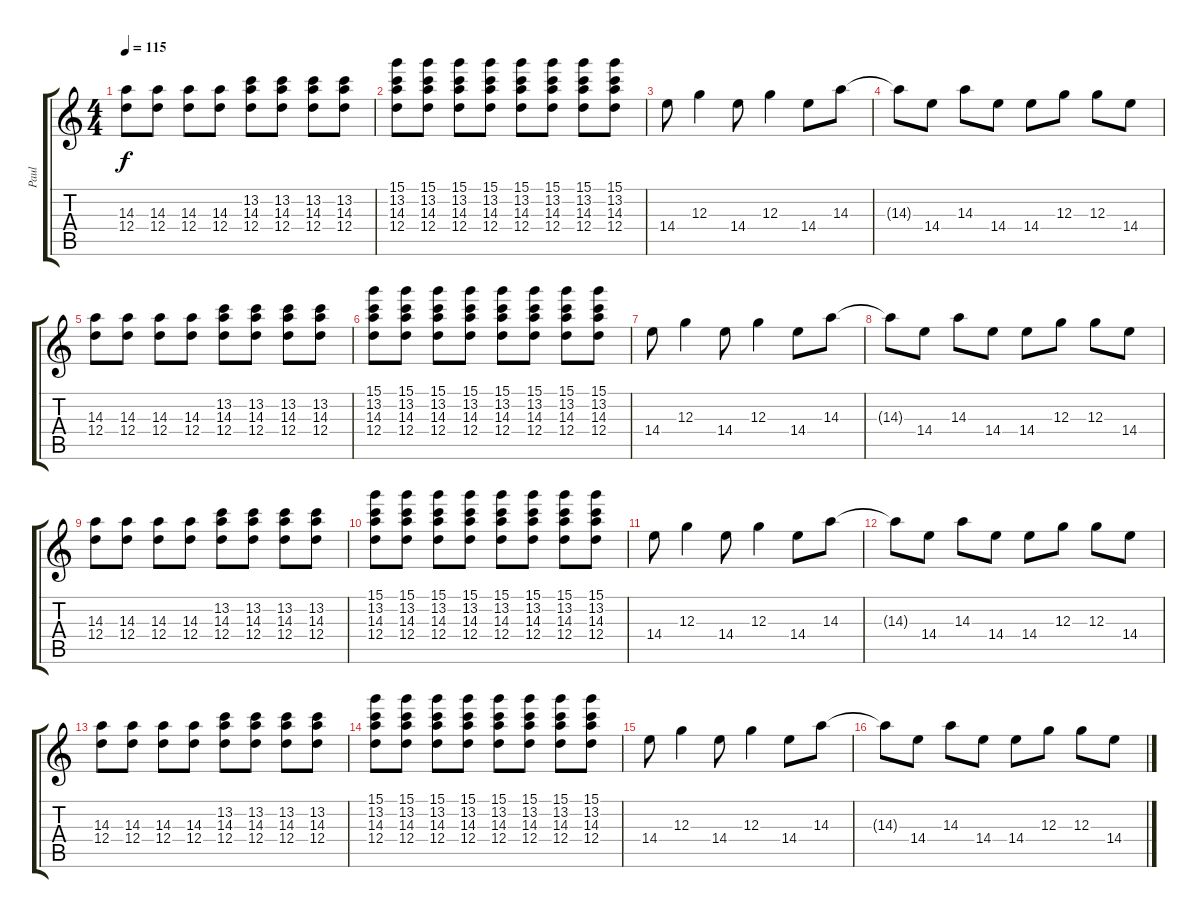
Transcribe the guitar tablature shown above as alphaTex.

\track ("Paul" "Paul") {instrument overdrivenguitar}
\staff {score tabs}
\tuning (E4 B3 G3 D3 A2 E2) {hide}
\ts (4 4)
\tempo 115
\clef g2
\ks c
(14.3 12.4).8{dy f} (14.3 12.4).8 (14.3 12.4).8 (14.3 12.4).8 (13.2 14.3 12.4).8 (13.2 14.3 12.4).8 (13.2 14.3 12.4).8 (13.2 14.3 12.4).8 |
(15.1 13.2 14.3 12.4).8 (15.1 13.2 14.3 12.4).8 (15.1 13.2 14.3 12.4).8 (15.1 13.2 14.3 12.4).8 (15.1 13.2 14.3 12.4).8 (15.1 13.2 14.3 12.4).8 (15.1 13.2 14.3 12.4).8 (15.1 13.2 14.3 12.4).8 |
14.4.8 12.3.4 14.4.8 12.3.4 14.4.8 14.3.8 |
14.3{t}.8 14.4.8 14.3.8 14.4.8 14.4.8 12.3.8 12.3.8 14.4.8 |
(14.3 12.4).8 (14.3 12.4).8 (14.3 12.4).8 (14.3 12.4).8 (13.2 14.3 12.4).8 (13.2 14.3 12.4).8 (13.2 14.3 12.4).8 (13.2 14.3 12.4).8 |
(15.1 13.2 14.3 12.4).8 (15.1 13.2 14.3 12.4).8 (15.1 13.2 14.3 12.4).8 (15.1 13.2 14.3 12.4).8 (15.1 13.2 14.3 12.4).8 (15.1 13.2 14.3 12.4).8 (15.1 13.2 14.3 12.4).8 (15.1 13.2 14.3 12.4).8 |
14.4.8 12.3.4 14.4.8 12.3.4 14.4.8 14.3.8 |
14.3{t}.8 14.4.8 14.3.8 14.4.8 14.4.8 12.3.8 12.3.8 14.4.8 |
(14.3 12.4).8 (14.3 12.4).8 (14.3 12.4).8 (14.3 12.4).8 (13.2 14.3 12.4).8 (13.2 14.3 12.4).8 (13.2 14.3 12.4).8 (13.2 14.3 12.4).8 |
(15.1 13.2 14.3 12.4).8 (15.1 13.2 14.3 12.4).8 (15.1 13.2 14.3 12.4).8 (15.1 13.2 14.3 12.4).8 (15.1 13.2 14.3 12.4).8 (15.1 13.2 14.3 12.4).8 (15.1 13.2 14.3 12.4).8 (15.1 13.2 14.3 12.4).8 |
14.4.8 12.3.4 14.4.8 12.3.4 14.4.8 14.3.8 |
14.3{t}.8 14.4.8 14.3.8 14.4.8 14.4.8 12.3.8 12.3.8 14.4.8 |
(14.3 12.4).8 (14.3 12.4).8 (14.3 12.4).8 (14.3 12.4).8 (13.2 14.3 12.4).8 (13.2 14.3 12.4).8 (13.2 14.3 12.4).8 (13.2 14.3 12.4).8 |
(15.1 13.2 14.3 12.4).8 (15.1 13.2 14.3 12.4).8 (15.1 13.2 14.3 12.4).8 (15.1 13.2 14.3 12.4).8 (15.1 13.2 14.3 12.4).8 (15.1 13.2 14.3 12.4).8 (15.1 13.2 14.3 12.4).8 (15.1 13.2 14.3 12.4).8 |
14.4.8 12.3.4 14.4.8 12.3.4 14.4.8 14.3.8 |
14.3{t}.8 14.4.8 14.3.8 14.4.8 14.4.8 12.3.8 12.3.8 14.4.8
